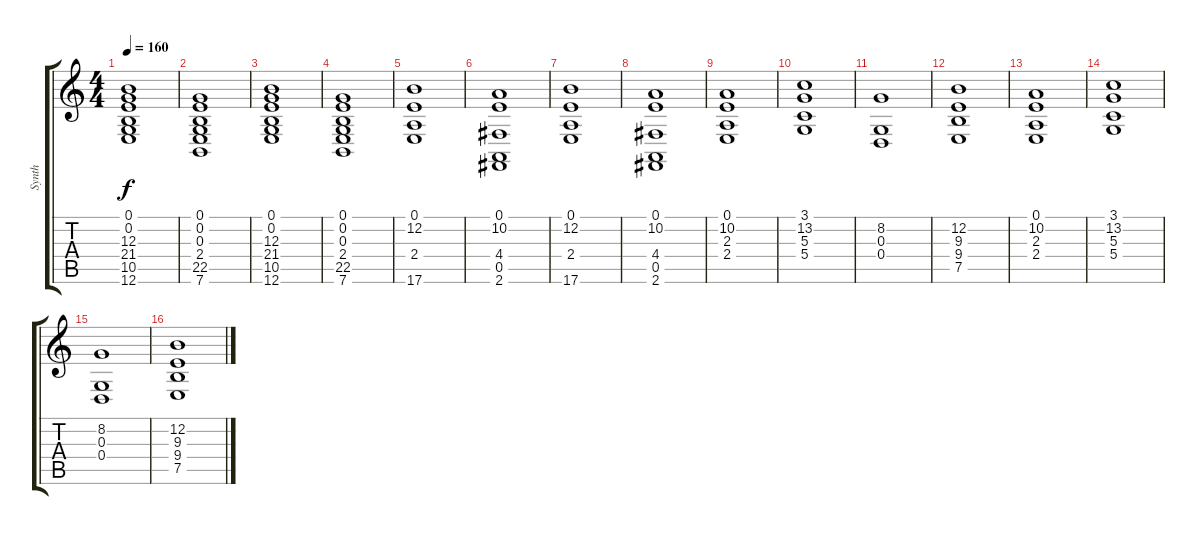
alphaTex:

\track ("Synth" "Synth") {instrument stringensemble1}
\staff {score tabs}
\tuning (E4 B3 G3 D3 A2 E2) {hide}
\ts (4 4)
\tempo 160
\clef g2
\ks c
(0.1 0.2 12.3 21.4 10.5 12.6).1{dy f} |
(0.1 0.2 0.3 2.4 22.5 7.6).1 |
(0.1 0.2 12.3 21.4 10.5 12.6).1 |
(0.1 0.2 0.3 2.4 22.5 7.6).1 |
(0.1 12.2 2.4 17.6).1{volume 16} |
(0.1 10.2 4.4 0.5 2.6).1 |
(0.1 12.2 2.4 17.6).1 |
(0.1 10.2 4.4 0.5 2.6).1 |
(0.1 10.2 2.3 2.4).1 |
(3.1 13.2 5.3 5.4).1 |
(8.2 0.3 0.4).1 |
(12.2 9.3 9.4 7.5).1 |
(0.1 10.2 2.3 2.4).1 |
(3.1 13.2 5.3 5.4).1 |
(8.2 0.3 0.4).1 |
(12.2 9.3 9.4 7.5).1
